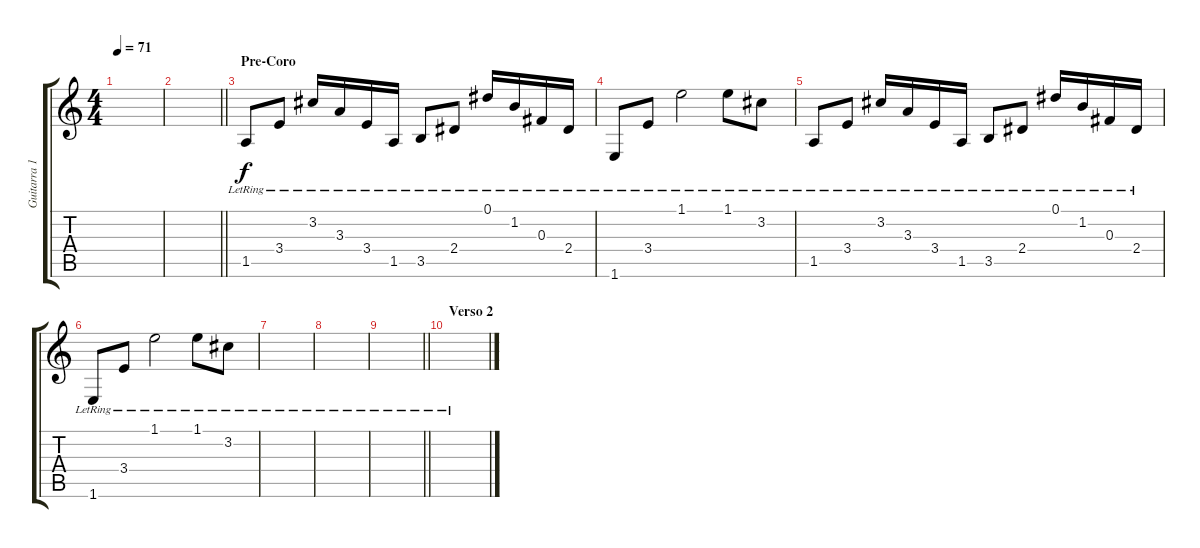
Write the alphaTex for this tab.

\track ("Guitarra 1" "Guitarra 1") {instrument electricguitarjazz}
\staff {score tabs}
\tuning (Eb4 Bb3 Gb3 Db3 Ab2 Eb2) {hide}
\ts (4 4)
\tempo 71
\clef g2
\ks c
|
\barLineRight lightlight
|
\section ("" "Pre-Coro")
1.5{lr}.8 3.4{lr}.8 3.2{lr}.16 3.3{lr}.16 3.4{lr}.16 1.5{lr}.16 3.5{lr}.8 2.4{lr}.8 0.1{lr}.16 1.2{lr}.16 0.3{lr}.16 2.4{lr}.16 |
1.6{lr}.8 3.4{lr}.8 1.1{lr}.2 1.1{lr}.8 3.2{lr}.8 |
1.5{lr}.8 3.4{lr}.8 3.2{lr}.16 3.3{lr}.16 3.4{lr}.16 1.5{lr}.16 3.5{lr}.8 2.4{lr}.8 0.1{lr}.16 1.2{lr}.16 0.3{lr}.16 2.4{lr}.16 |
1.6{lr}.8 3.4{lr}.8 1.1{lr}.2 1.1{lr}.8 3.2{lr}.8 |
|
|
\barLineRight lightlight
|
\section ("" "Verso 2")
